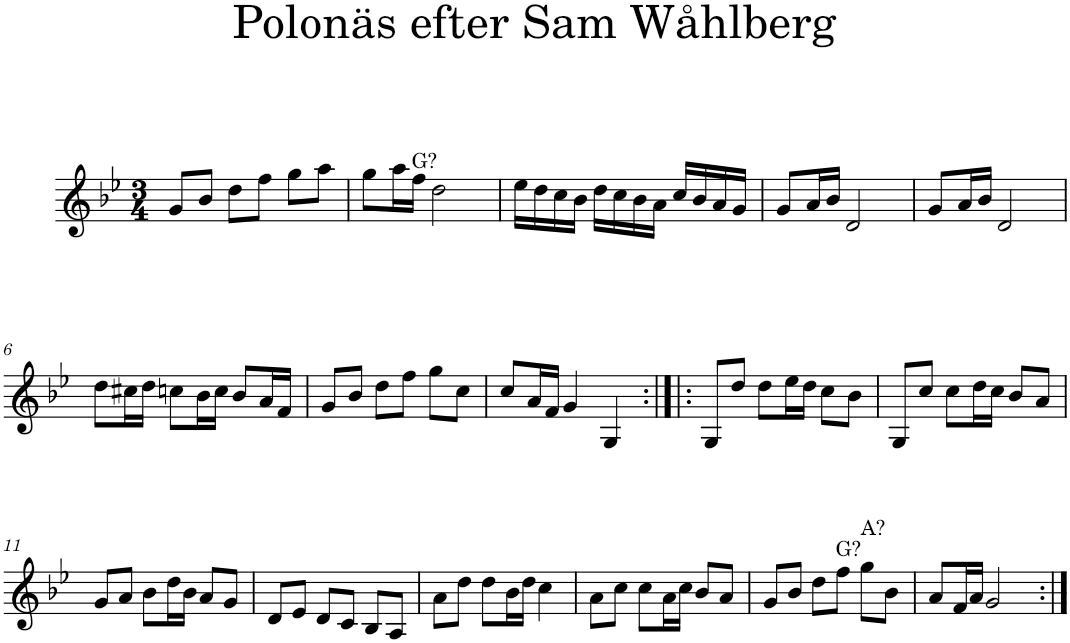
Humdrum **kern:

**kern
*part1
*staff1
*I"Piano
*I'Pno
*clefG2
*k[b-e-]
*g:
*M3/4
=1
8g/L
8b-/J
8dd\L
8ff\J
8gg\L
8aa\J
=2
8gg\L
16aa\L
!LO:TX:a:t=G?
16ff\JJ
2dd\
=3
16ee-\LL
16dd\
16cc\
16b-\JJ
16dd\LL
16cc\
16b-\
16a\JJ
16cc/LL
16b-/
16a/
16g/JJ
=4
8g/L
16a/L
16b-/JJ
2d/
=5
8g/L
16a/L
16b-/JJ
2d/
!!LO:LB:g=z
=6
8dd\L
16cc#X\L
16dd\JJ
8ccn\L
16b-\L
16cc\JJ
8b-/L
16a/L
16f/JJ
=7
8g/L
8b-/J
8dd\L
8ff\J
8gg\L
8cc\J
=8
8cc/L
16a/L
16f/JJ
4g/
4G/
=9:|!|:
8G/L
8dd/J
8dd\L
16ee-\L
16dd\JJ
8cc\L
8b-\J
=10
8G/L
8cc/J
8cc\L
16dd\L
16cc\JJ
8b-/L
8a/J
!!LO:LB:g=z
=11
8g/L
8a/J
8b-\L
16dd\L
16b-\JJ
8a/L
8g/J
=12
8d/L
8e-/J
8d/L
8c/J
8B-/L
8A/J
=13
8a\L
8dd\J
8dd\L
16b-\L
16dd\JJ
4cc\
=14
8a\L
8cc\J
8cc\L
16a\L
16cc\JJ
8b-/L
8a/J
=15
8g/L
8b-/J
8dd\L
!LO:TX:a:t=G?
8ff\J
!LO:TX:a:t=A?
8gg\L
8b-\J
=16
8a/L
16f/L
16a/JJ
2g/
=:|!
*-
